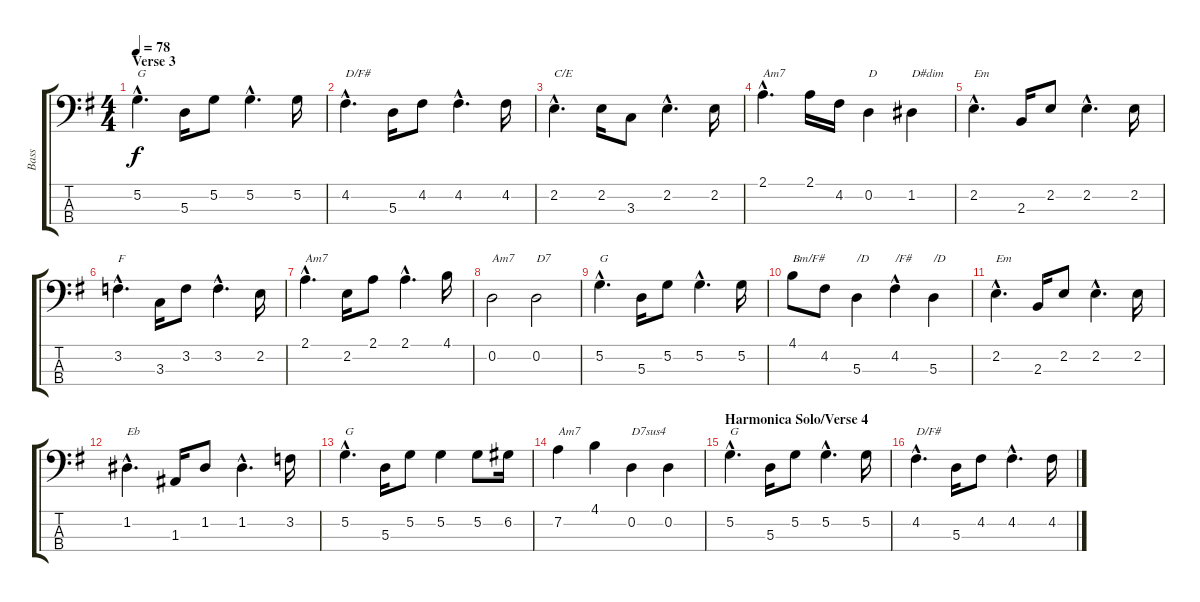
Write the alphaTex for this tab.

\track ("Bass" "Bass") {instrument electricbassfinger}
\staff {score tabs}
\tuning (G2 D2 A1 E1) {hide}
\ts (4 4)
\section ("" "Verse 3")
\tempo 78
\clef f4
\ks g
5.2{hac}.4{d txt "G" dy f} 5.3.16 5.2.8 5.2{hac}.4{d} 5.2.16 |
4.2{hac}.4{d txt "D/F#"} 5.3.16 4.2.8 4.2{hac}.4{d} 4.2.16 |
2.2{hac}.4{d txt "C/E"} 2.2.16 3.3.8 2.2{hac}.4{d} 2.2.16 |
2.1{hac}.4{d txt "Am7"} 2.1.16 4.2.16 0.2.4{txt "D"} 1.2.4{txt "D#dim"} |
2.2{hac}.4{d txt "Em"} 2.3.16 2.2.8 2.2{hac}.4{d} 2.2.16 |
3.2{hac}.4{d txt "F"} 3.3.16 3.2.8 3.2{hac}.4{d} 2.2.16 |
2.1{hac}.4{d txt "Am7"} 2.2.16 2.1.8 2.1{hac}.4{d} 4.1.16 |
0.2.2{txt "Am7"} 0.2.2{txt "D7"} |
5.2{hac}.4{d txt "G"} 5.3.16 5.2.8 5.2{hac}.4{d} 5.2.16 |
4.1.8{txt "Bm/F#"} 4.2.8 5.3.4{txt "/D"} 4.2{hac}.4{txt "/F#"} 5.3.4{txt "/D"} |
2.2{hac}.4{d txt "Em"} 2.3.16 2.2.8 2.2{hac}.4{d} 2.2.16 |
1.2{hac}.4{d txt "Eb"} 1.3.16 1.2.8 1.2{hac}.4{d} 3.2.16 |
5.2{hac}.4{d txt "G"} 5.3.16 5.2.8 5.2.4 5.2.8 6.2.16 |
7.2.4{txt "Am7"} 4.1.4 0.2.4{txt "D7sus4"} 0.2.4 |
\section ("" "Harmonica Solo/Verse 4")
5.2{hac}.4{d txt "G"} 5.3.16 5.2.8 5.2{hac}.4{d} 5.2.16 |
4.2{hac}.4{d txt "D/F#"} 5.3.16 4.2.8 4.2{hac}.4{d} 4.2.16
